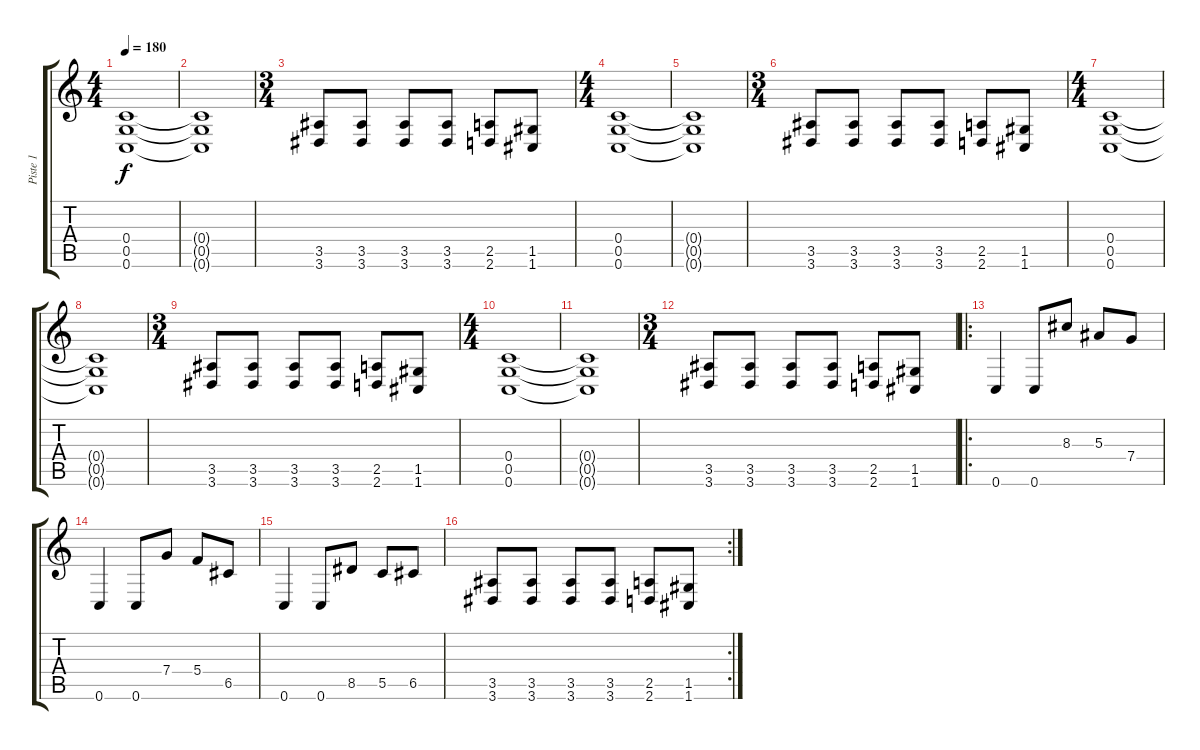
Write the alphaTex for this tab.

\track ("Piste 1" "Piste 1") {instrument distortionguitar}
\staff {score tabs}
\tuning (D4 A3 F3 C3 G2 C2) {hide}
\ts (4 4)
\tempo 180
\clef g2
\ks c
(0.4 0.5 0.6).1{dy f instrument distortionguitar} |
(0.4{t} 0.5{t} 0.6{t}).1 |
\ts (3 4)
(3.5 3.6).8 (3.5 3.6).8 (3.5 3.6).8 (3.5 3.6).8 (2.5 2.6).8 (1.5 1.6).8 |
\ts (4 4)
(0.4 0.5 0.6).1 |
(0.4{t} 0.5{t} 0.6{t}).1 |
\ts (3 4)
(3.5 3.6).8 (3.5 3.6).8 (3.5 3.6).8 (3.5 3.6).8 (2.5 2.6).8 (1.5 1.6).8 |
\ts (4 4)
(0.4 0.5 0.6).1 |
(0.4{t} 0.5{t} 0.6{t}).1 |
\ts (3 4)
(3.5 3.6).8 (3.5 3.6).8 (3.5 3.6).8 (3.5 3.6).8 (2.5 2.6).8 (1.5 1.6).8 |
\ts (4 4)
(0.4 0.5 0.6).1 |
(0.4{t} 0.5{t} 0.6{t}).1 |
\ts (3 4)
(3.5 3.6).8 (3.5 3.6).8 (3.5 3.6).8 (3.5 3.6).8 (2.5 2.6).8 (1.5 1.6).8 |
\ro
0.6.4 0.6.8 8.3.8 5.3.8 7.4.8 |
0.6.4 0.6.8 7.4.8 5.4.8 6.5.8 |
0.6.4 0.6.8 8.5.8 5.5.8 6.5.8 |
\rc 2
(3.5 3.6).8 (3.5 3.6).8 (3.5 3.6).8 (3.5 3.6).8 (2.5 2.6).8 (1.5 1.6).8
